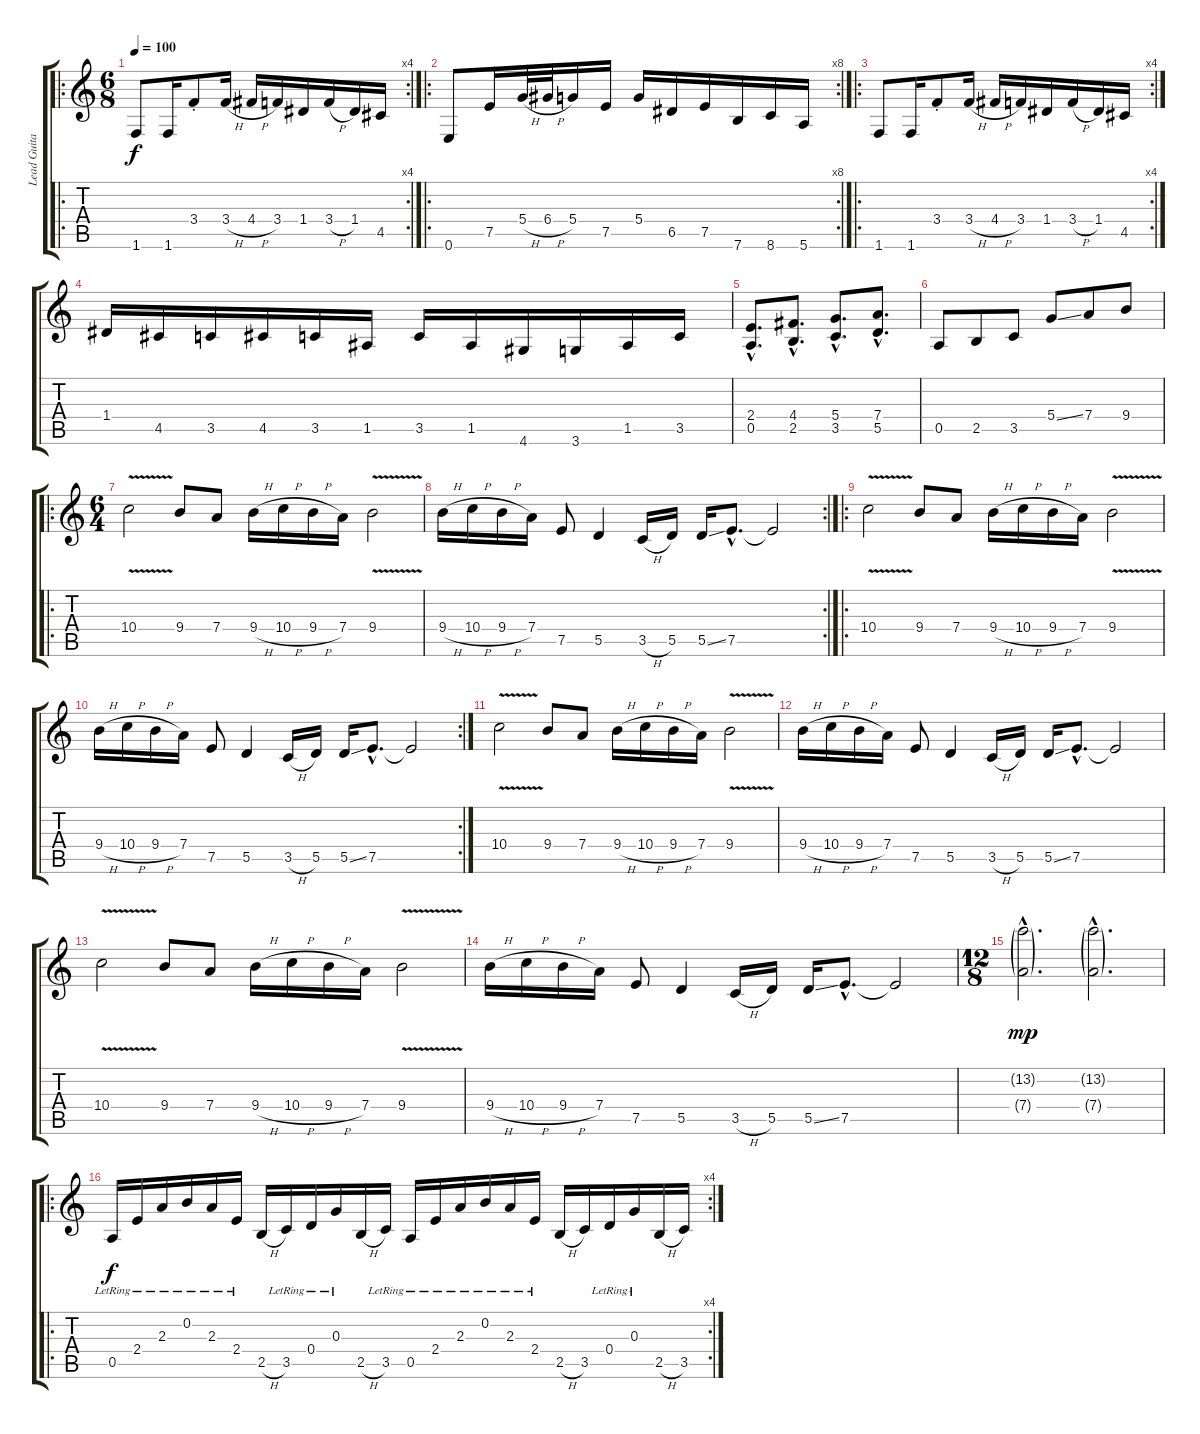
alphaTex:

\track ("Lead Guitar" "Lead Guita") {instrument distortionguitar}
\staff {score tabs}
\tuning (E4 B3 G3 D3 A2 E2) {hide}
\ro
\rc 4
\ts (6 8)
\tempo 100
\clef g2
\ks c
1.6.8{dy f} 1.6.16 3.4{st}.8 3.4{h}.16 4.4{h}.16 3.4.16 1.4.16 3.4{h}.16 1.4.16 4.5.16 |
\ro
\rc 8
0.6.8 7.5.16 5.4{h}.32 6.4{h}.32 5.4.16 7.5.16 5.4.16 6.5.16 7.5.16 7.6.16 8.6.16 5.6.16 |
\ro
\rc 4
1.6.8 1.6.16 3.4{st}.8 3.4{h}.16 4.4{h}.16 3.4.16 1.4.16 3.4{h}.16 1.4.16 4.5.16 |
1.4.16 4.5.16 3.5.16 4.5.16 3.5.16 1.5.16 3.5.16 1.5.16 4.6.16 3.6.16 1.5.16 3.5.16 |
(2.4{hac} 0.5{hac}).8{d} (4.4{hac} 2.5{hac}).8{d} (5.4{hac} 3.5{hac}).8{d} (7.4{hac} 5.5{hac}).8{d} |
0.5.8 2.5.8 3.5.8 5.4{ss}.8 7.4.8 9.4.8 |
\ro
\ts (6 4)
10.4{v}.2{volume 14 balance 11} 9.4.8 7.4.8 9.4{h}.16 10.4{h}.16 9.4{h}.16 7.4.16 9.4{v}.2 |
\rc 2
9.4{h}.16 10.4{h}.16 9.4{h}.16 7.4.16 7.5.8 5.5.4 3.5{h}.16 5.5.16 5.5{ss}.16 7.5{hac}.8{d} 7.5{t}.2 |
\ro
10.4{v}.2{volume 14 balance 11} 9.4.8 7.4.8 9.4{h}.16 10.4{h}.16 9.4{h}.16 7.4.16 9.4{v}.2 |
\rc 2
9.4{h}.16 10.4{h}.16 9.4{h}.16 7.4.16 7.5.8 5.5.4 3.5{h}.16 5.5.16 5.5{ss}.16 7.5{hac}.8{d} 7.5{t}.2 |
10.4{v}.2{volume 14 balance 11} 9.4.8 7.4.8 9.4{h}.16 10.4{h}.16 9.4{h}.16 7.4.16 9.4{v}.2 |
9.4{h}.16 10.4{h}.16 9.4{h}.16 7.4.16 7.5.8 5.5.4 3.5{h}.16 5.5.16 5.5{ss}.16 7.5{hac}.8{d} 7.5{t}.2 |
10.4{v}.2{volume 14 balance 11} 9.4.8 7.4.8 9.4{h}.16 10.4{h}.16 9.4{h}.16 7.4.16 9.4{v}.2 |
9.4{h}.16 10.4{h}.16 9.4{h}.16 7.4.16 7.5.8 5.5.4 3.5{h}.16 5.5.16 5.5{ss}.16 7.5{hac}.8{d} 7.5{t}.2 |
\ts (12 8)
(13.2{g hac} 7.4{g hac}).2{d dy mp} (13.2{g hac} 7.4{g hac}).2{d} |
\ro
\rc 4
0.5{lr}.16{dy f volume 8 balance 3 instrument acousticguitarsteel} 2.4{lr}.16 2.3{lr}.16 0.2{lr}.16 2.3{lr}.16 2.4{lr}.16 2.5{h}.16 3.5{lr}.16 0.4{lr}.16 0.3{lr}.16 2.5{h}.16 3.5{lr}.16 0.5{lr}.16 2.4{lr}.16 2.3{lr}.16 0.2{lr}.16 2.3{lr}.16 2.4{lr}.16 2.5{h}.16 3.5.16 0.4{lr}.16 0.3{lr}.16 2.5{h}.16 3.5.16
